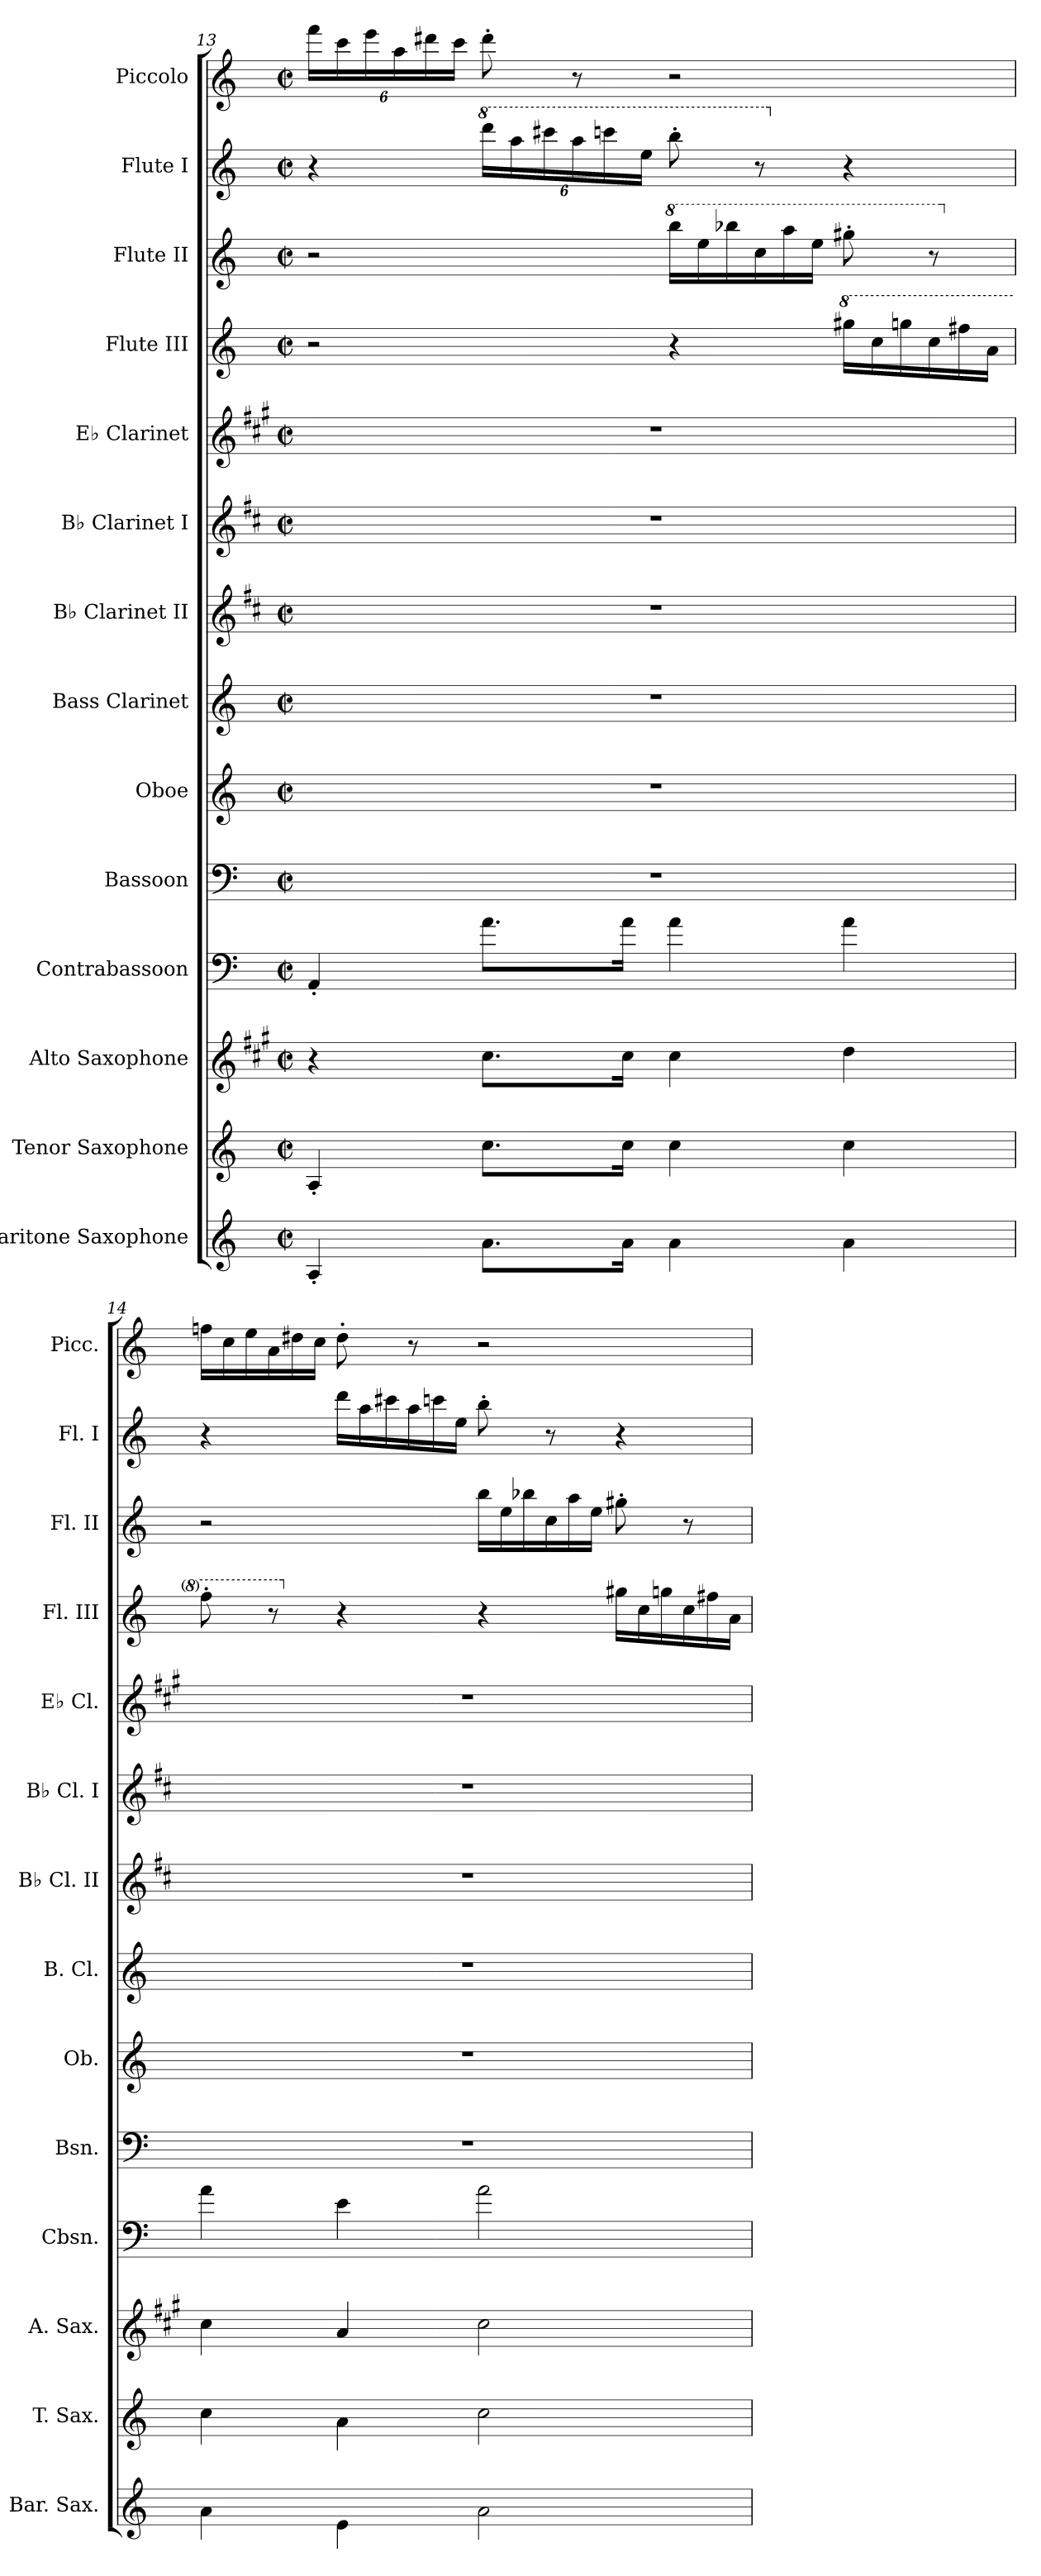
**kern	**kern	**kern	**kern	**kern	**kern	**kern	**kern	**kern	**kern	**kern	**kern	**kern	**kern
*part14	*part13	*part12	*part11	*part10	*part9	*part8	*part7	*part6	*part5	*part4	*part3	*part2	*part1
*staff14	*staff13	*staff12	*staff11	*staff10	*staff9	*staff8	*staff7	*staff6	*staff5	*staff4	*staff3	*staff2	*staff1
*I"Baritone Saxophone	*I"Tenor Saxophone	*I"Alto Saxophone	*I"Contrabassoon	*I"Bassoon	*I"Oboe	*I"Bass Clarinet	*I"B♭ Clarinet II	*I"B♭ Clarinet I	*I"E♭ Clarinet	*I"Flute III	*I"Flute II	*I"Flute I	*I"Piccolo
*I'Bar. Sax.	*I'T. Sax.	*I'A. Sax.	*I'Cbsn.	*I'Bsn.	*I'Ob.	*I'B. Cl.	*I'B♭ Cl. II	*I'B♭ Cl. I	*I'E♭ Cl.	*I'Fl. III	*I'Fl. II	*I'Fl. I	*I'Picc.
*clefG2	*clefG2	*clefG2	*clefF4	*clefF4	*clefG2	*clefG2	*clefG2	*clefG2	*clefG2	*clefG2	*clefG2	*clefG2	*clefG2
*ITrd12c21	*ITrd8c14	*ITrd5c9	*ITrd7c12	*	*	*ITrd8c14	*ITrd1c2	*ITrd1c2	*ITrd-2c-3	*	*	*	*ITrd-7c-12
*k[]	*k[]	*k[]	*k[]	*k[]	*k[]	*k[]	*k[]	*k[]	*k[]	*k[]	*k[]	*k[]	*k[]
*M2/2	*M2/2	*M2/2	*M2/2	*M2/2	*M2/2	*M2/2	*M2/2	*M2/2	*M2/2	*M2/2	*M2/2	*M2/2	*M2/2
*met(c|)	*met(c|)	*met(c|)	*met(c|)	*met(c|)	*met(c|)	*met(c|)	*met(c|)	*met(c|)	*met(c|)	*met(c|)	*met(c|)	*met(c|)	*met(c|)
*	*	*	*	*	*	*	*	*	*	*	*	*	*Xbrackettup
=13	=13	=13	=13	=13	=13	=13	=13	=13	=13	=13	=13	=13	=13
4AA'/	4AA'/	4r	4AAA'/	1r	1r	1r	1r	1r	1r	2r	2r	4r	24ffff\LL
.	.	.	.	.	.	.	.	.	.	.	.	.	24cccc\
.	.	.	.	.	.	.	.	.	.	.	.	.	24eeee\
.	.	.	.	.	.	.	.	.	.	.	.	.	24aaa\
.	.	.	.	.	.	.	.	.	.	.	.	.	24dddd#X\
.	.	.	.	.	.	.	.	.	.	.	.	.	24cccc\JJ
*	*	*	*	*	*	*	*	*	*	*	*	*8va	*
*	*	*	*	*	*	*	*	*	*	*	*	*Xbrackettup	*
8.A\L	8.c\L	8.e\L	8.A\L	.	.	.	.	.	.	.	.	24dddd\LL	8dddd#'\
.	.	.	.	.	.	.	.	.	.	.	.	24aaa\	.
.	.	.	.	.	.	.	.	.	.	.	.	24cccc#X\	.
.	.	.	.	.	.	.	.	.	.	.	.	24aaa\	8r
.	.	.	.	.	.	.	.	.	.	.	.	24ccccn\	.
16A\Jk	16c\Jk	16e\Jk	16A\Jk	.	.	.	.	.	.	.	.	.	.
.	.	.	.	.	.	.	.	.	.	.	.	24eee\JJ	.
*	*	*	*	*	*	*	*	*	*	*	*8va	*	*
*	*	*	*	*	*	*	*	*	*	*	*Xtuplet	*	*
4A\	4c\	4e\	4A\	.	.	.	.	.	.	4r	24bbb\LL	8bbb'\	2r
.	.	.	.	.	.	.	.	.	.	.	24eee\	.	.
.	.	.	.	.	.	.	.	.	.	.	24bbb-X\	.	.
.	.	.	.	.	.	.	.	.	.	.	24ccc\	8r	.
.	.	.	.	.	.	.	.	.	.	.	24aaa\	.	.
.	.	.	.	.	.	.	.	.	.	.	24eee\JJ	.	.
*	*	*	*	*	*	*	*	*	*	*8va	*	*	*
*	*	*	*	*	*	*	*	*	*	*Xtuplet	*	*	*
*	*	*	*	*	*	*	*	*	*	*	*	*X8va	*
4A\	4c\	4f\	4A\	.	.	.	.	.	.	24ggg#X\LL	8ggg#X'\	4r	.
.	.	.	.	.	.	.	.	.	.	24ccc\	.	.	.
.	.	.	.	.	.	.	.	.	.	24gggn\	.	.	.
.	.	.	.	.	.	.	.	.	.	24ccc\	8r	.	.
.	.	.	.	.	.	.	.	.	.	24fff#X\	.	.	.
.	.	.	.	.	.	.	.	.	.	24aa\JJ	.	.	.
!!LO:PB:g=z
=14	=14	=14	=14	=14	=14	=14	=14	=14	=14	=14	=14	=14	=14
*	*	*	*	*	*	*	*	*	*	*	*X8va	*	*
*	*	*	*	*	*	*	*	*	*	*	*	*	*Xtuplet
4A\	4c\	4e\	4A\	1r	1r	1r	1r	1r	1r	8fff'\	2r	4r	24fffn\LL
.	.	.	.	.	.	.	.	.	.	.	.	.	24ccc\
.	.	.	.	.	.	.	.	.	.	.	.	.	24eee\
.	.	.	.	.	.	.	.	.	.	8r	.	.	24aa\
.	.	.	.	.	.	.	.	.	.	.	.	.	24ddd#X\
.	.	.	.	.	.	.	.	.	.	.	.	.	24ccc\JJ
*	*	*	*	*	*	*	*	*	*	*X8va	*	*	*
*	*	*	*	*	*	*	*	*	*	*	*	*Xtuplet	*
4E\	4A\	4c/	4E\	.	.	.	.	.	.	4r	.	24ddd\LL	8ddd#'\
.	.	.	.	.	.	.	.	.	.	.	.	24aa\	.
.	.	.	.	.	.	.	.	.	.	.	.	24ccc#X\	.
.	.	.	.	.	.	.	.	.	.	.	.	24aa\	8r
.	.	.	.	.	.	.	.	.	.	.	.	24cccn\	.
.	.	.	.	.	.	.	.	.	.	.	.	24ee\JJ	.
2A\	2c\	2e\	2A\	.	.	.	.	.	.	4r	24bb\LL	8bb'\	2r
.	.	.	.	.	.	.	.	.	.	.	24ee\	.	.
.	.	.	.	.	.	.	.	.	.	.	24bb-X\	.	.
.	.	.	.	.	.	.	.	.	.	.	24cc\	8r	.
.	.	.	.	.	.	.	.	.	.	.	24aa\	.	.
.	.	.	.	.	.	.	.	.	.	.	24ee\JJ	.	.
.	.	.	.	.	.	.	.	.	.	24gg#X\LL	8gg#X'\	4r	.
.	.	.	.	.	.	.	.	.	.	24cc\	.	.	.
.	.	.	.	.	.	.	.	.	.	24ggn\	.	.	.
.	.	.	.	.	.	.	.	.	.	24cc\	8r	.	.
.	.	.	.	.	.	.	.	.	.	24ff#X\	.	.	.
.	.	.	.	.	.	.	.	.	.	24a\JJ	.	.	.
=	=	=	=	=	=	=	=	=	=	=	=	=	=
*-	*-	*-	*-	*-	*-	*-	*-	*-	*-	*-	*-	*-	*-
